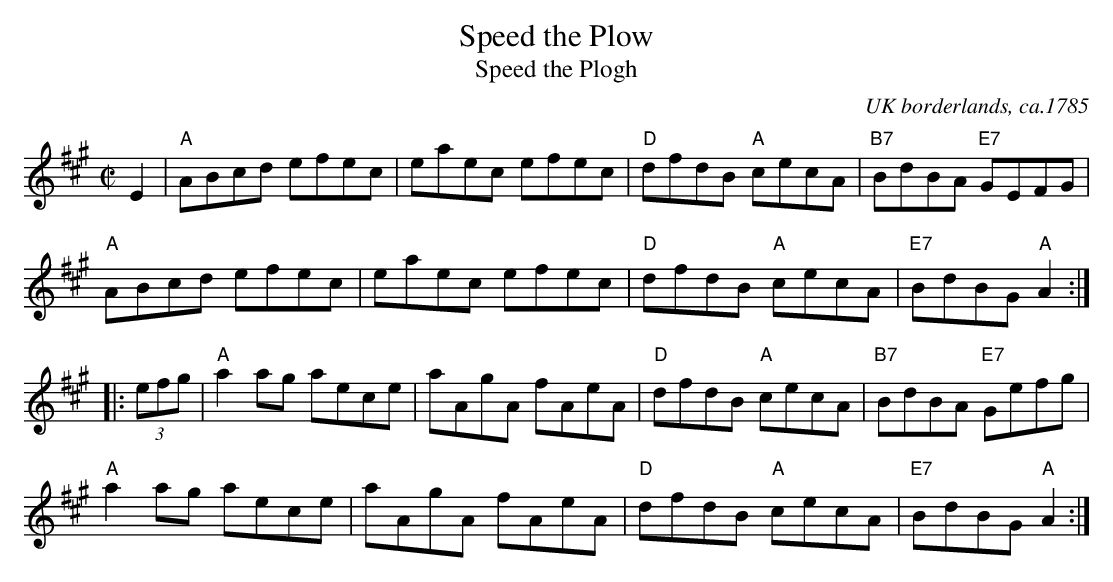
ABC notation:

X:1
T: Speed the Plow
T: Speed the Plogh
O: UK borderlands, ca.1785
M: C|
L: 1/8
K: A
E2 |\
"A"ABcd efec | eaec efec | "D"dfdB "A"cecA | "B7"BdBA "E7"GEFG |
"A"ABcd efec | eaec efec | "D"dfdB "A"cecA | "E7"BdBG "A"A2 :|
|: (3efg |\
"A"a2ag aece | aAgA fAeA | "D"dfdB "A"cecA | "B7"BdBA "E7"Gefg |
"A"a2ag aece | aAgA fAeA | "D"dfdB "A"cecA | "E7"BdBG "A"A2 :|
